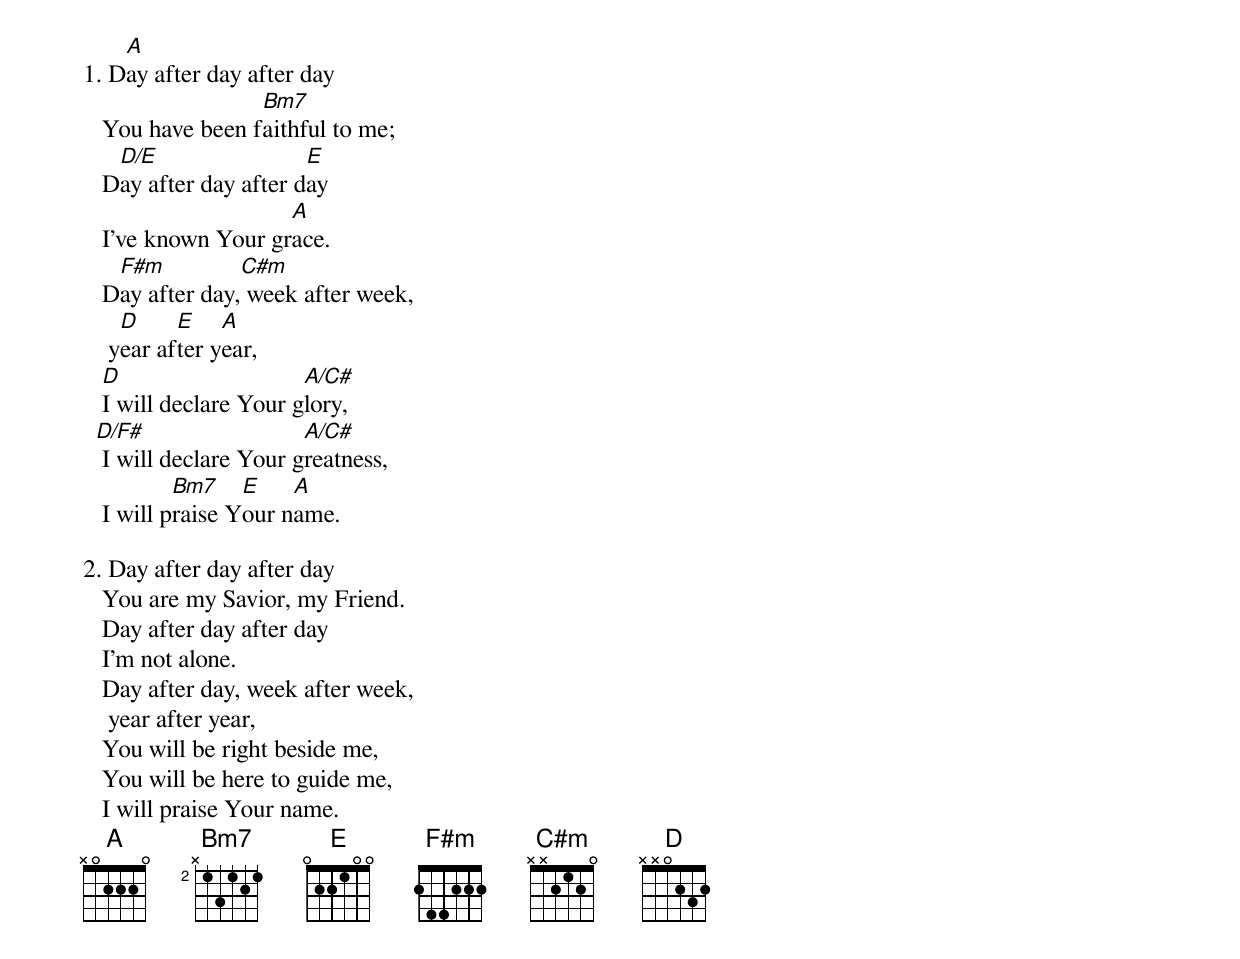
    A
1. Day after day after day
                  Bm7
   You have been faithful to me;
    D/E                 E
   Day after day after day
                     A
   I’ve known Your grace.
    F#m          C#m
   Day after day, week after week,
     D     E    A
    year after year,
   D                    A/C#
   I will declare Your glory,
  D/F#                  A/C#
   I will declare Your greatness,
           Bm7    E    A
   I will praise Your name.

2. Day after day after day
   You are my Savior, my Friend.
   Day after day after day
   I’m not alone.
   Day after day, week after week,
    year after year,
   You will be right beside me,
   You will be here to guide me,
   I will praise Your name.
